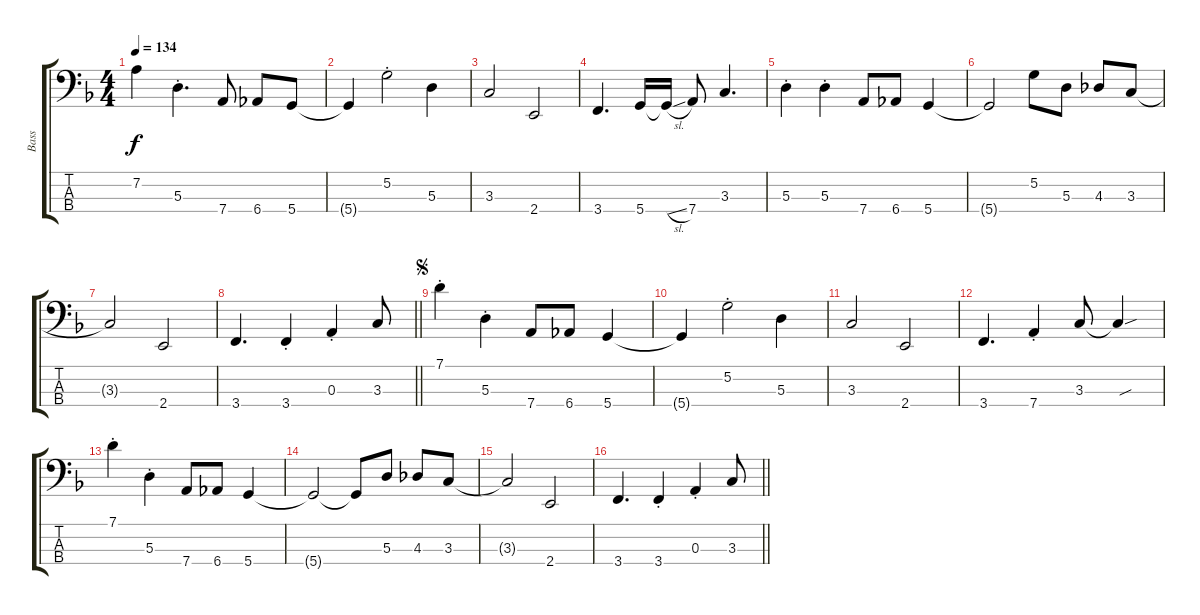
\track ("Bass" "Bass") {instrument electricbassfinger}
\staff {score tabs}
\tuning (G2 D2 A1 D1) {hide}
\ts (4 4)
\tempo 134
\clef f4
\ks f
7.2.4{dy f instrument electricbassfinger} 5.3{st}.4{d} 7.4.8 6.4.8 5.4.8 |
5.4{t}.4 5.2{st}.2 5.3.4 |
3.3.2 2.4.2 |
3.4.4{d} 5.4.16 5.4{sl t}.16 7.4.8 3.3.4{d} |
5.3{st}.4 5.3{st}.4 7.4.8 6.4.8 5.4.4 |
5.4{t}.2 5.2.8 5.3.8 4.3.8 3.3.8 |
3.3{t}.2 2.4.2 |
\barLineRight lightlight
3.4.4{d} 3.4{st}.4 0.3{st}.4 3.3.8 |
\jump segno
7.1{st}.4 5.3{st}.4 7.4.8 6.4.8 5.4.4 |
5.4{t}.4 5.2{st}.2 5.3.4 |
3.3.2 2.4.2 |
3.4.4{d} 7.4{st}.4 3.3.8 3.3{sou t}.4 |
7.1{st}.4 5.3{st}.4 7.4.8 6.4.8 5.4.4 |
5.4{t}.2 5.4{t}.8 5.3.8 4.3.8 3.3.8 |
3.3{t}.2 2.4.2 |
\barLineRight lightlight
3.4.4{d} 3.4{st}.4 0.3{st}.4 3.3.8
